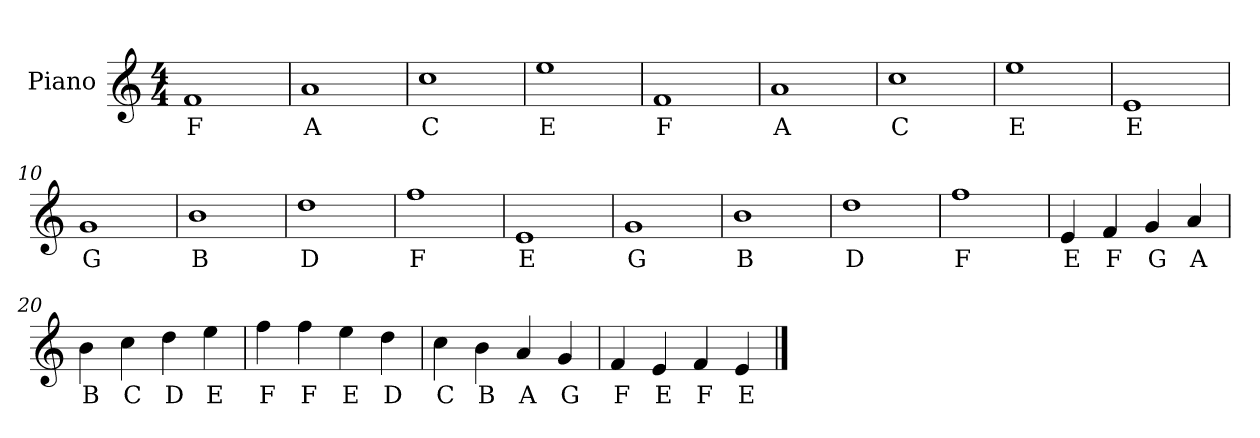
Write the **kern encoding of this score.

**kern	**text
*part1	*part1
*staff1	*staff1
*I"Piano	*
*I'Pno.	*
*clefG2	*
*k[]	*
*M4/4	*
=1	=1
!	!LO:LY:b
1f	F
=2	=2
!	!LO:LY:b
1a	A
=3	=3
!	!LO:LY:b
1cc	C
=4	=4
!	!LO:LY:b
1ee	E
=5	=5
!	!LO:LY:b
1f	F
=6	=6
!	!LO:LY:b
1a	A
=7	=7
!	!LO:LY:b
1cc	C
=8	=8
!	!LO:LY:b
1ee	E
!!LO:LB:g=z
=9	=9
!	!LO:LY:b
1e	E
=10	=10
!	!LO:LY:b
1g	G
=11	=11
!	!LO:LY:b
1b	B
=12	=12
!	!LO:LY:b
1dd	D
=13	=13
!	!LO:LY:b
1ff	F
=14	=14
!	!LO:LY:b
1e	E
=15	=15
!	!LO:LY:b
1g	G
=16	=16
!	!LO:LY:b
1b	B
!!LO:LB:g=z
=17	=17
!	!LO:LY:b
1dd	D
=18	=18
!	!LO:LY:b
1ff	F
=19	=19
!	!LO:LY:b
4e/	E
!	!LO:LY:b
4f/	F
!	!LO:LY:b
4g/	G
!	!LO:LY:b
4a/	A
=20	=20
!	!LO:LY:b
4b\	B
!	!LO:LY:b
4cc\	C
!	!LO:LY:b
4dd\	D
!	!LO:LY:b
4ee\	E
=21	=21
!	!LO:LY:b
4ff\	F
!	!LO:LY:b
4ff\	F
!	!LO:LY:b
4ee\	E
!	!LO:LY:b
4dd\	D
=22	=22
!	!LO:LY:b
4cc\	C
!	!LO:LY:b
4b\	B
!	!LO:LY:b
4a/	A
!	!LO:LY:b
4g/	G
=23	=23
!	!LO:LY:b
4f/	F
!	!LO:LY:b
4e/	E
!	!LO:LY:b
4f/	F
!	!LO:LY:b
4e/	E
==	==
*-	*-
